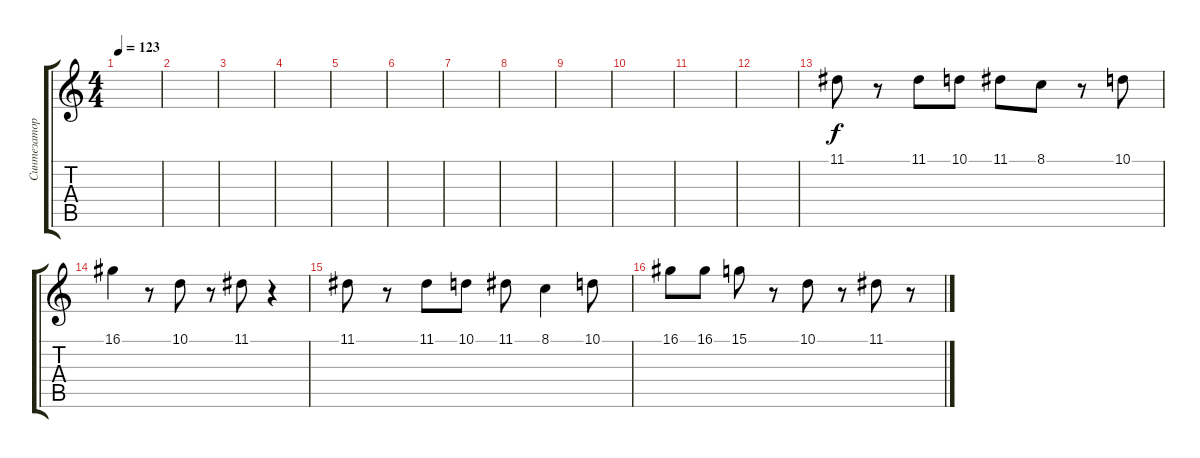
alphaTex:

\track ("Синтезатор" "Синтезатор") {instrument electricpiano1}
\staff {score tabs}
\tuning (E4 B3 G3 D3 A2 E2) {hide}
\ts (4 4)
\tempo 123
\clef g2
\ks c
|
|
|
|
|
|
|
|
|
|
|
|
11.1.8 r.8 11.1.8 10.1.8 11.1.8 8.1.8 r.8 10.1.8 |
16.1.4 r.8 10.1.8 r.8 11.1.8 r.4 |
11.1.8 r.8 11.1.8 10.1.8 11.1.8 8.1.4 10.1.8 |
16.1.8 16.1.8 15.1.8 r.8 10.1.8 r.8 11.1.8 r.8
